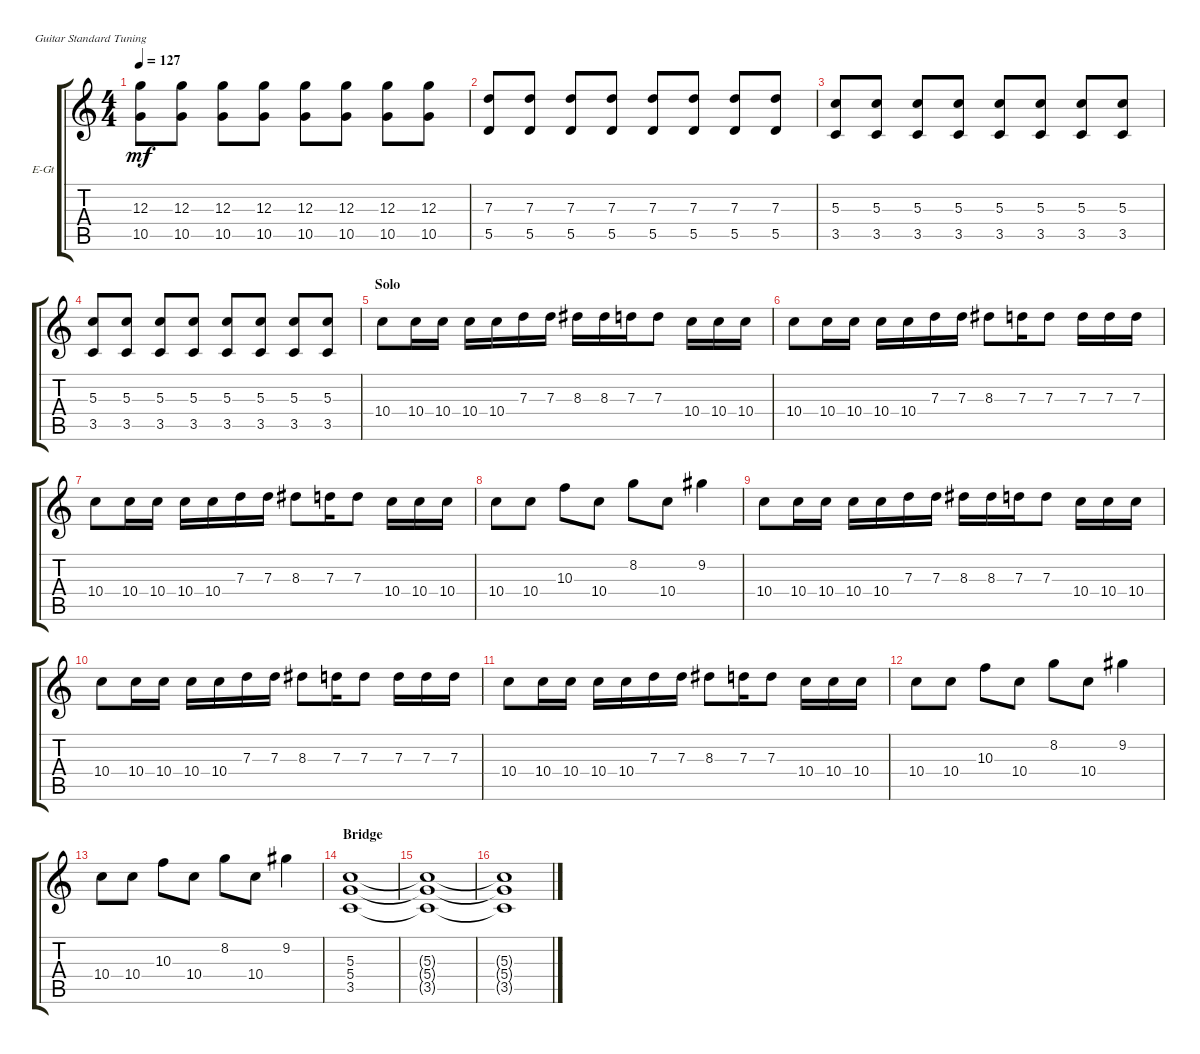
\defaultSystemsLayout 4
\bracketExtendMode groupsimilarinstruments
\firstSystemTrackNameOrientation horizontal
\otherSystemsTrackNameOrientation horizontal
\track ("Electric Guitar" "E-Gt") {instrument distortionguitar}
\staff {score tabs}
\tuning (E4 B3 G3 D3 A2 E2)
\ts (4 4)
\tempo 127
\clef g2
\ks c
(10.5 12.3).8{dy mf} (10.5 12.3).8 (10.5 12.3).8 (10.5 12.3).8 (10.5 12.3).8 (10.5 12.3).8 (10.5 12.3).8 (10.5 12.3).8 |
(5.5 7.3).8 (5.5 7.3).8 (5.5 7.3).8 (5.5 7.3).8 (5.5 7.3).8 (5.5 7.3).8 (5.5 7.3).8 (5.5 7.3).8 |
(3.5 5.3).8 (3.5 5.3).8 (3.5 5.3).8 (3.5 5.3).8 (3.5 5.3).8 (3.5 5.3).8 (3.5 5.3).8 (3.5 5.3).8 |
(3.5 5.3).8 (3.5 5.3).8 (3.5 5.3).8 (3.5 5.3).8 (3.5 5.3).8 (3.5 5.3).8 (3.5 5.3).8 (3.5 5.3).8 |
\section ("" "Solo")
10.4.8 10.4.16 10.4.16 10.4.16 10.4.16 7.3.16 7.3.16 8.3.16 8.3.16 7.3.16 7.3.8 10.4.16 10.4.16 10.4.16 |
10.4.8 10.4.16 10.4.16 10.4.16 10.4.16 7.3.16 7.3.16 8.3.8 7.3.16 7.3.8 7.3.16 7.3.16 7.3.16 |
10.4.8 10.4.16 10.4.16 10.4.16 10.4.16 7.3.16 7.3.16 8.3.8 7.3.16 7.3.8 10.4.16 10.4.16 10.4.16 |
10.4.8 10.4.8 10.3.8 10.4.8 8.2.8 10.4.8 9.2.4 |
10.4.8 10.4.16 10.4.16 10.4.16 10.4.16 7.3.16 7.3.16 8.3.16 8.3.16 7.3.16 7.3.8 10.4.16 10.4.16 10.4.16 |
10.4.8 10.4.16 10.4.16 10.4.16 10.4.16 7.3.16 7.3.16 8.3.8 7.3.16 7.3.8 7.3.16 7.3.16 7.3.16 |
10.4.8 10.4.16 10.4.16 10.4.16 10.4.16 7.3.16 7.3.16 8.3.8 7.3.16 7.3.8 10.4.16 10.4.16 10.4.16 |
10.4.8 10.4.8 10.3.8 10.4.8 8.2.8 10.4.8 9.2.4 |
10.4.8 10.4.8 10.3.8 10.4.8 8.2.8 10.4.8 9.2.4 |
\section ("" "Bridge")
(3.5 5.4 5.3).1 |
(3.5{t} 5.4{t} 5.3{t}).1 |
(3.5{t} 5.4{t} 5.3{t}).1
